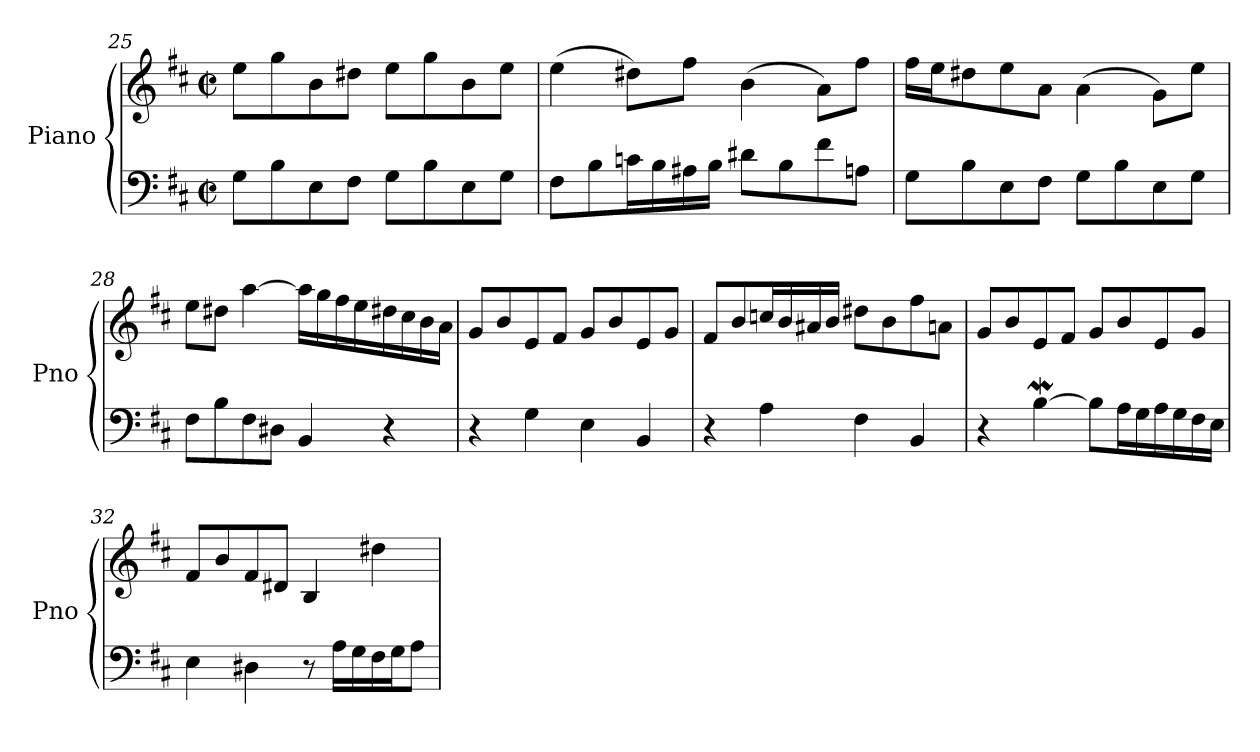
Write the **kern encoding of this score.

**kern	**kern
*part1	*part1
*staff2	*staff1
*I"Piano	*
*I'Pno	*
*clefF4	*clefG2
*k[f#c#]	*k[f#c#]
*M2/2	*M2/2
*met(c|)	*met(c|)
=25	=25
8G\L	8ee\L
8B\	8gg\
8E\	8b\
8F#\J	8dd#X\J
8G\L	8ee\L
8B\	8gg\
8E\	8b\
8G\J	8ee\J
=26	=26
8F#\L	(4ee\
8B\	.
16cn\L	8dd#X\L)
16B\	.
16A#Xi\	8ff#\J
16B\JJ	.
8d#X\L	(4b\
8B\	.
8f#\	8a\L)
8An\J	8ff#\J
=27	=27
8G\L	16ff#\LL
.	16ee\J
8B\	8dd#X\
8E\	8ee\
8F#\J	8a\J
8G\L	(4a\
8B\	.
8E\	8g\L)
8G\J	8ee\J
!!LO:LB:g=z
=28	=28
8F#\L	8ee\L
8B\	8dd#X\J
8F#\	[4aa\
8D#X\J	.
4BB/	16aa\LL]
.	16gg\
.	16ff#\
.	16ee\
4r	16dd#X\
.	16cc#\
.	16b\
.	16a\JJ
=29	=29
4r	8g/L
.	8b/
4G\	8e/
.	8f#/J
4E\	8g/L
.	8b/
4BB/	8e/
.	8g/J
=30	=30
4r	8f#/L
.	8b/
4A\	16ccn/L
.	16b/
.	16a#Xi/
.	16b/JJ
4F#\	8dd#X\L
.	8b\
4BB/	8ff#\
.	8an\J
=31	=31
4r	8g/L
.	8b/
[4BW\	8e/
.	8f#/J
8B\L]	8g/L
16A\L	8b/
16G\	.
16A\	8e/
16G\	.
16F#\	8g/J
16E\JJ	.
!!LO:LB:g=z
=32	=32
4E\	8f#/L
.	8b/
4D#X\	8f#/
.	8d#X/J
8r	4B/
16A\LL	.
16G\	.
16F#\	4dd#X\
16G\J	.
8A\J	.
=	=
*-	*-
